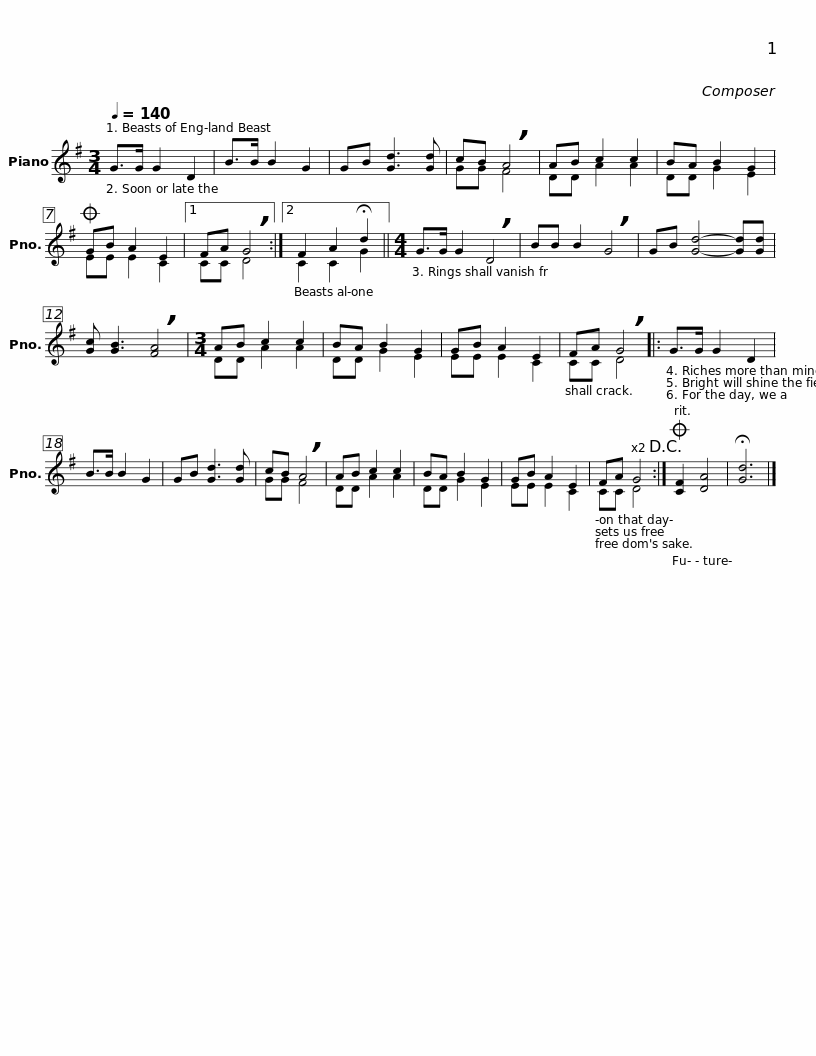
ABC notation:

X:1
%%score ( 1 2 )
L:1/8
Q:1/4=140
M:3/4
I:linebreak $
K:G
V:1 treble
V:2 treble
V:1
 G>G G2 D2 | B>B B2 G2 | GB [Gd]3 [Gd] | cB !breath!A4 | AB c2 c2 | %5
 BA B2 G2 |O GB A2 E2 |1 FA !breath!G4 :|2 F2 A2 !fermata!d2 ||$[K:G][M:4/4] G>G G2 !breath!D4 | %10
 BB B2 !breath!G4 | GB [Gd]4- [Gd][Gd] | [Gc] [GB]3 !breath![FA]4 |[M:3/4] AB c2 c2 | BA B2 G2 | %15
 GB A2 E2 | FA !breath!G4 |: G>G G2 D2 |$ B>B B2 G2 | GB [Gd]3 [Gd] | %20
 cB !breath!A4 | AB c2 c2 | BA B2 G2 | GB A2 E2 | FA G4!D.C.! :|$ %25
O [CF]2 [DA]4 | !fermata![Gd]6 |] %27
V:2
 x6 | x6 | x6 | GG F4 | DD A2 A2 | %5
 DD G2 E2 | EE E2 C2 |1 CC D4 :|2 C2 C2 G2 ||$[K:G][M:4/4] x8 | %10
 x8 | x8 | x8 |[M:3/4] DD A2 A2 | DD G2 E2 | %15
 EE E2 C2 | CC D4 |: x6 |$ x6 | x6 | %20
 GG F4 | DD A2 A2 | DD G2 E2 | EE E2 C2 | CC D4 :|$ %25
 x6 | x6 |] %27
